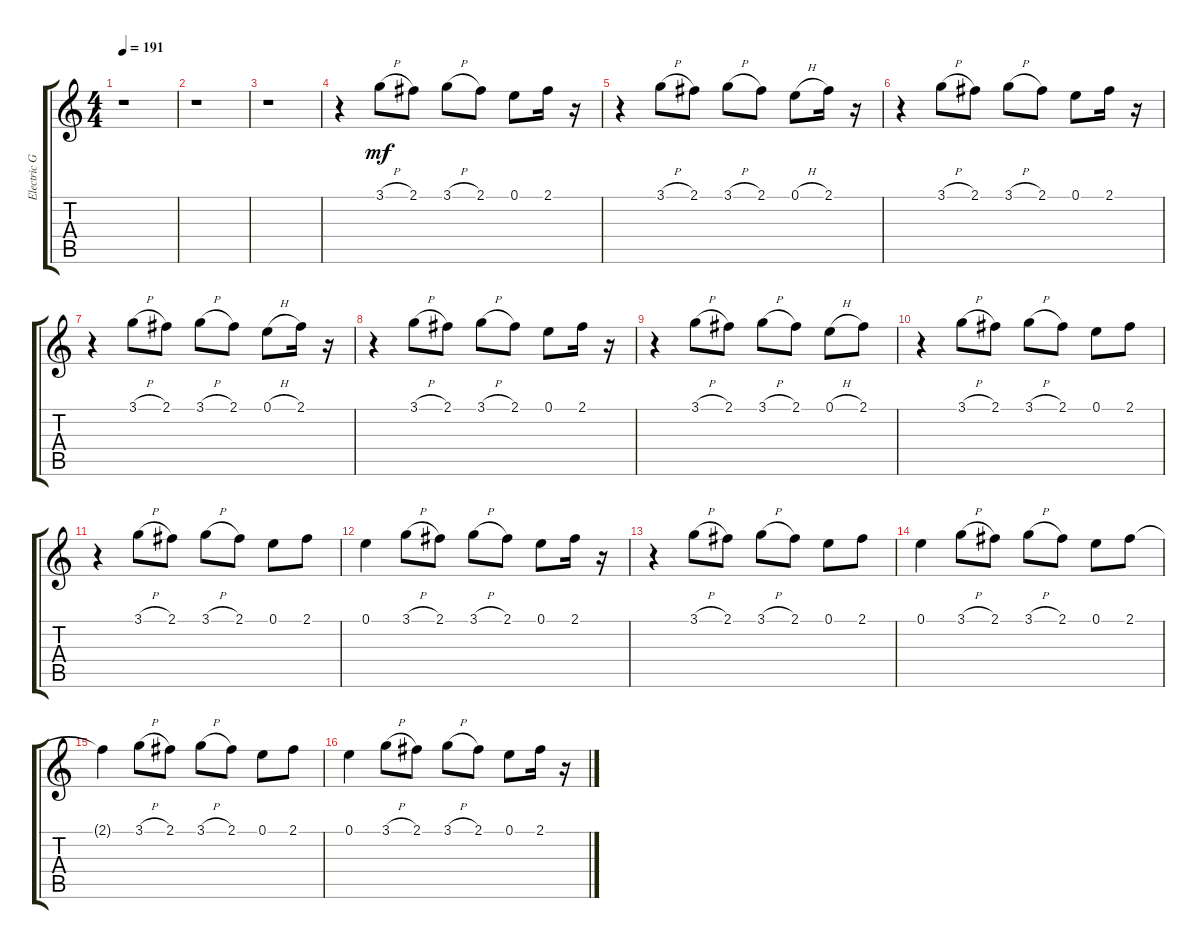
\track ("Electric Guitar Left" "Electric G") {instrument distortionguitar}
\staff {score tabs}
\tuning (E4 B3 G3 D3 A2 E2) {hide}
\ts (4 4)
\tempo 191
\clef g2
\ks c
r.1{dy mf} |
r.1 |
r.1 |
r.4{volume 11 balance 0 instrument electricguitarjazz} 3.1{h}.8 2.1.8 3.1{h}.8 2.1.8 0.1.8 2.1.16 r.16 |
r.4 3.1{h}.8 2.1.8 3.1{h}.8 2.1.8 0.1{h}.8 2.1.16 r.16 |
r.4 3.1{h}.8 2.1.8 3.1{h}.8 2.1.8 0.1.8 2.1.16 r.16 |
r.4 3.1{h}.8 2.1.8 3.1{h}.8 2.1.8 0.1{h}.8 2.1.16 r.16 |
r.4 3.1{h}.8 2.1.8 3.1{h}.8 2.1.8 0.1.8 2.1.16 r.16 |
r.4 3.1{h}.8 2.1.8 3.1{h}.8 2.1.8 0.1{h}.8 2.1.8 |
r.4 3.1{h}.8 2.1.8 3.1{h}.8 2.1.8 0.1.8 2.1.8 |
r.4 3.1{h}.8 2.1.8 3.1{h}.8 2.1.8 0.1.8 2.1.8 |
0.1.4 3.1{h}.8 2.1.8 3.1{h}.8 2.1.8 0.1.8 2.1.16 r.16 |
r.4 3.1{h}.8 2.1.8 3.1{h}.8 2.1.8 0.1.8 2.1.8 |
0.1.4 3.1{h}.8 2.1.8 3.1{h}.8 2.1.8 0.1.8 2.1.8 |
2.1{t}.4 3.1{h}.8 2.1.8 3.1{h}.8 2.1.8 0.1.8 2.1.8 |
0.1.4 3.1{h}.8 2.1.8 3.1{h}.8 2.1.8 0.1.8 2.1.16 r.16
